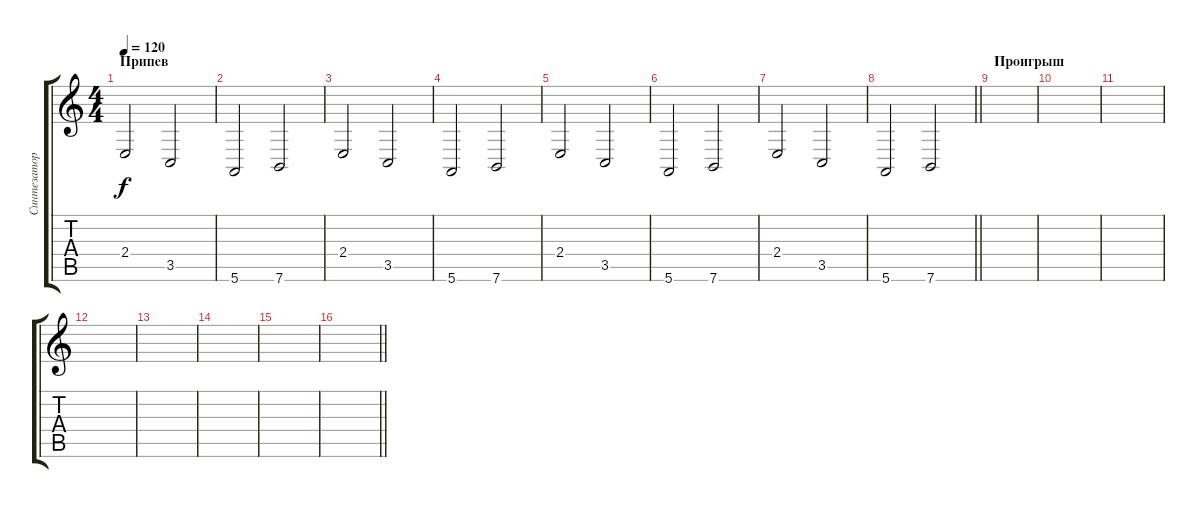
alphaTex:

\track ("Синтезатор 2" "Синтезатор") {instrument synthbrass1}
\staff {score tabs}
\tuning (E4 B3 G3 D3 A2 E2) {hide}
\ts (4 4)
\section ("" "Припев")
\tempo 120
\clef g2
\ks c
2.4.2{dy f} 3.5.2 |
5.6.2 7.6.2 |
2.4.2 3.5.2 |
5.6.2 7.6.2 |
2.4.2 3.5.2 |
5.6.2 7.6.2 |
2.4.2 3.5.2 |
\barLineRight lightlight
5.6.2 7.6.2 |
\section ("" "Проигрыш")
|
|
|
|
|
|
|
\barLineRight lightlight
